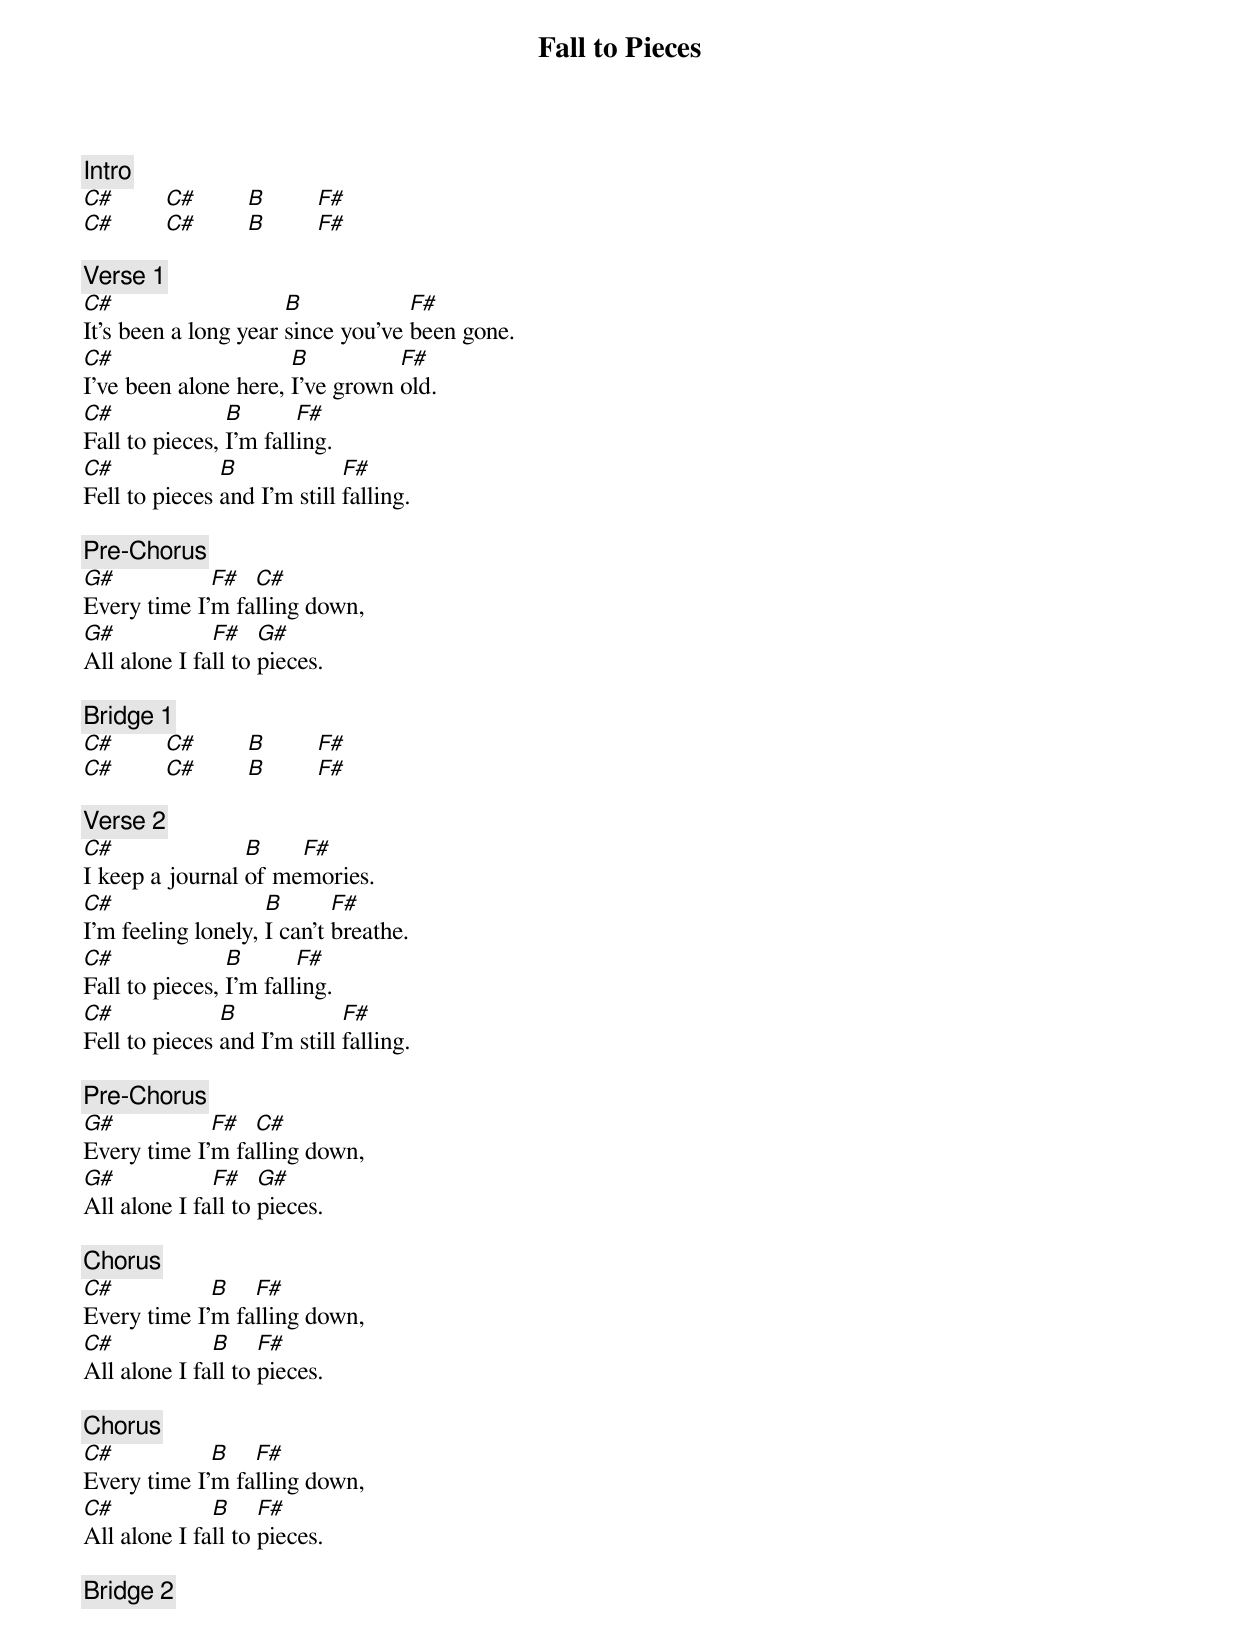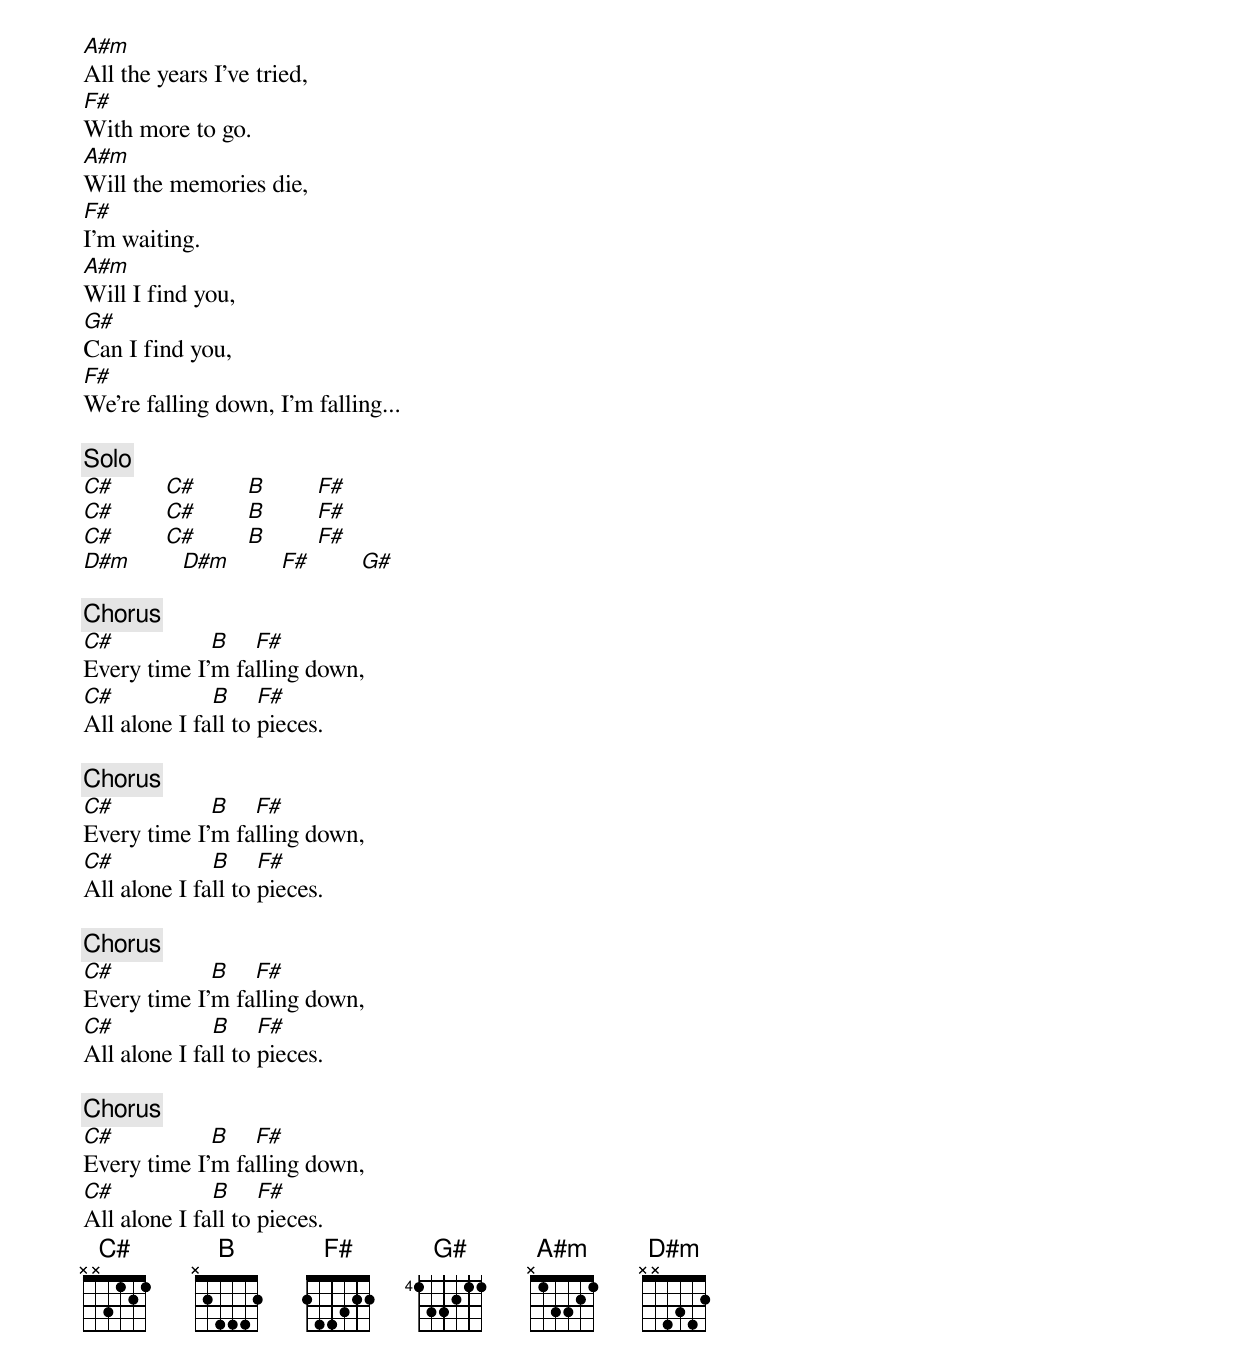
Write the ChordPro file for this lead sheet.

{title: Fall to Pieces}
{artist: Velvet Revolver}
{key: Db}
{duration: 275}
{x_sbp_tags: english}

{c: Intro}
[C#]        [C#]        [B]        [F#]
[C#]        [C#]        [B]        [F#]

{c: Verse 1}
[C#]It's been a long year [B]since you've [F#]been gone.
[C#]I've been alone here, [B]I've grown [F#]old.
[C#]Fall to pieces, [B]I'm fall[F#]ing.
[C#]Fell to pieces [B]and I'm still [F#]falling.

{c: Pre-Chorus}
[G#]Every time I'[F#]m fa[C#]lling down,
[G#]All alone I fa[F#]ll to [G#]pieces.

{c: Bridge 1}
[C#]        [C#]        [B]        [F#]
[C#]        [C#]        [B]        [F#]

{c: Verse 2}
[C#]I keep a journal [B]of me[F#]mories.
[C#]I'm feeling lonely, [B]I can't [F#]breathe.
[C#]Fall to pieces, [B]I'm fall[F#]ing.
[C#]Fell to pieces [B]and I'm still [F#]falling.

{c: Pre-Chorus}
[G#]Every time I'[F#]m fa[C#]lling down,
[G#]All alone I fa[F#]ll to [G#]pieces.

{c: Chorus}
[C#]Every time I'[B]m fa[F#]lling down,
[C#]All alone I fa[B]ll to [F#]pieces.

{c: Chorus}
[C#]Every time I'[B]m fa[F#]lling down,
[C#]All alone I fa[B]ll to [F#]pieces.

{c: Bridge 2}
[A#m]All the years I've tried,
[F#]With more to go.
[A#m]Will the memories die,
[F#]I'm waiting.
[A#m]Will I find you,
[G#]Can I find you,
[F#]We're falling down, I'm falling...

{c: Solo}
[C#]        [C#]        [B]        [F#]
[C#]        [C#]        [B]        [F#]
[C#]        [C#]        [B]        [F#]
[D#m]        [D#m]        [F#]        [G#]

{c: Chorus}
[C#]Every time I'[B]m fa[F#]lling down,
[C#]All alone I fa[B]ll to [F#]pieces.

{c: Chorus}
[C#]Every time I'[B]m fa[F#]lling down,
[C#]All alone I fa[B]ll to [F#]pieces.

{c: Chorus}
[C#]Every time I'[B]m fa[F#]lling down,
[C#]All alone I fa[B]ll to [F#]pieces.

{c: Chorus}
[C#]Every time I'[B]m fa[F#]lling down,
[C#]All alone I fa[B]ll to [F#]pieces.
